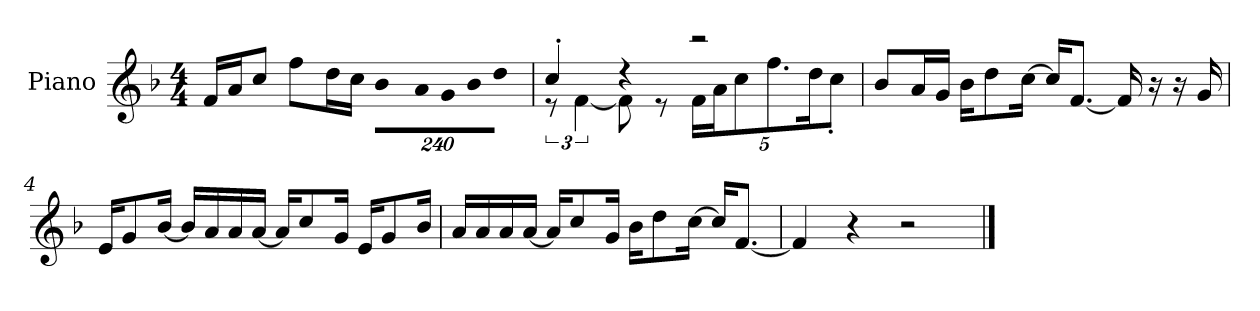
**kern
*part1
*staff1
*I"Piano
*I'P-no
*clefG2
*k[b-]
*M4/4
*MM90
=1
16f/LL
16a/J
8cc/J
8ff\L
16dd\L
16cc\JJ
*Xbrackettup
!LO:N:vis=8
960%137b-\L
!LO:N:vis=16
1920%137a\L
!LO:N:vis=16
1920%137g\
!LO:N:vis=16
1920%137b-\J
!LO:N:vis=8
960%137dd\J
=2
*^
*	*brackettup
4cc'/	12r
.	[6f\
4r	8f\]
.	8r
*	*Xbrackettup
2r	20f\LL
.	20a\J
.	10cc\
.	10.ff\
.	20dd\K
.	10cc'\J
*v	*v
=3
8b-/L
16a/L
16g/JJ
16b-\KL
8dd\
[16cc\Jk
16cc/KL]
[8.f/J
16f/]
16r
16r
16g/
!!LO:LB:g=z
=4
16e/KL
8g/
[16b-/Jk
16b-/LL]
16a/
16a/
[16a/JJ
16a/KL]
8cc/
16g/Jk
16e/KL
8g/
16b-/Jk
=5
16a/LL
16a/
16a/
[16a/JJ
16a/KL]
8cc/
16g/Jk
16b-\KL
8dd\
[16cc\Jk
16cc/KL]
[8.f/J
=6
4f/]
4r
2r
==
*-
